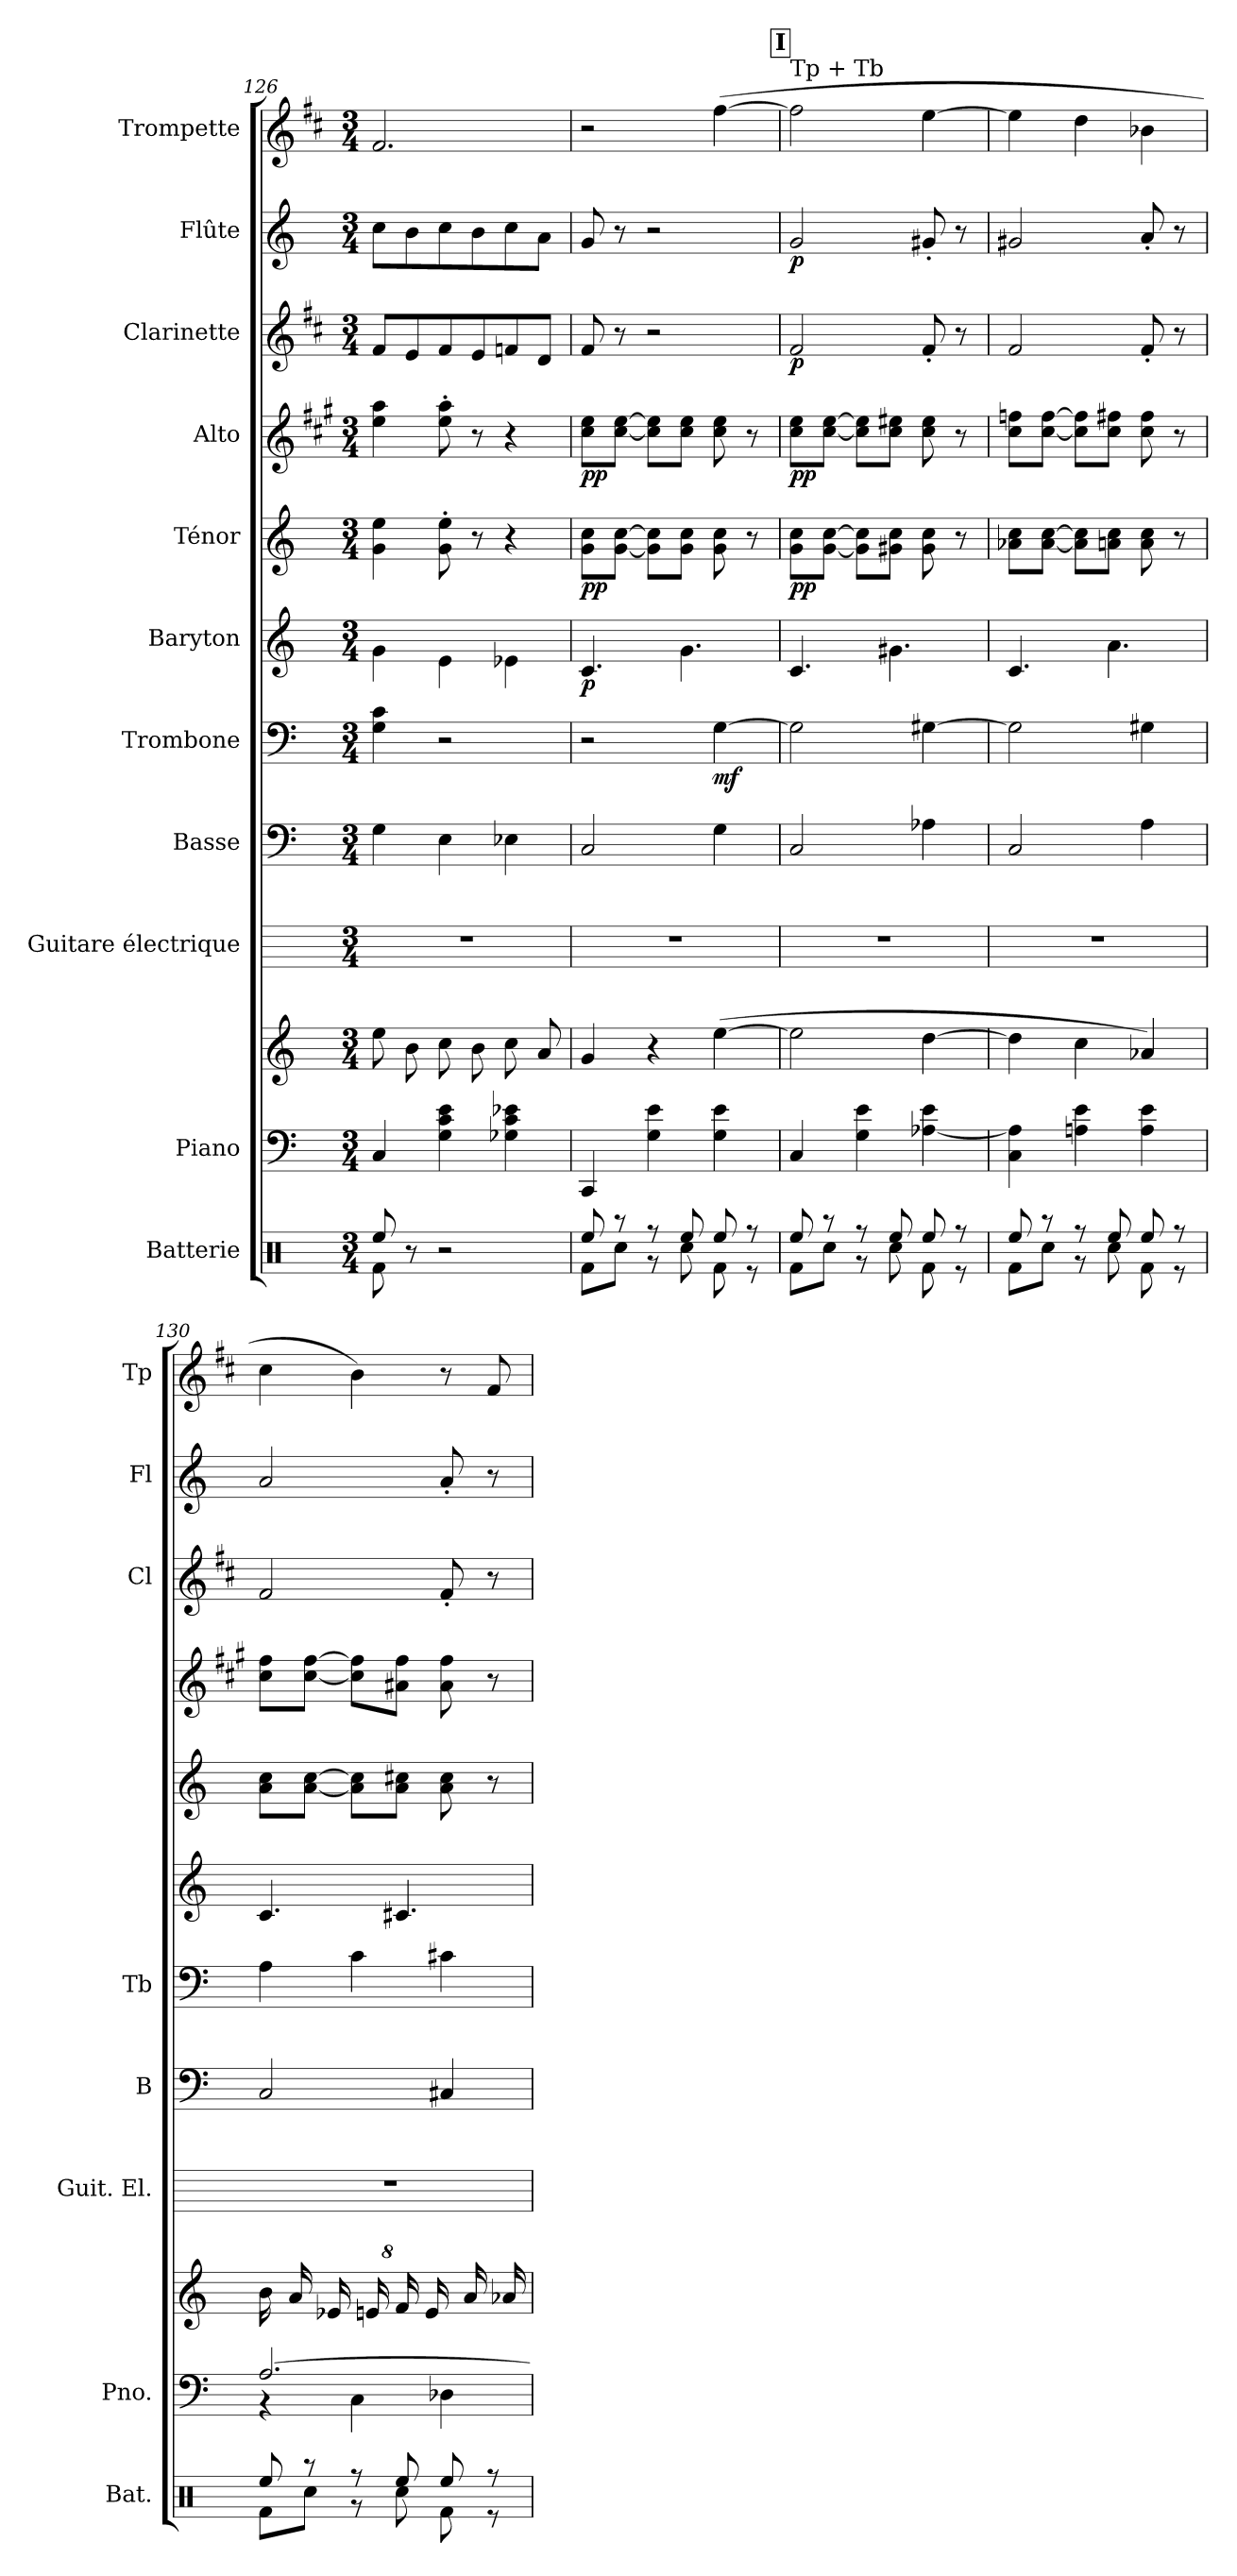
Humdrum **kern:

**kern	**kern	**kern	**kern	**kern	**kern	**dynam	**kern	**dynam	**kern	**dynam	**kern	**dynam	**kern	**dynam	**kern	**dynam	**kern
*part11	*part10	*part10	*part9	*part8	*part7	*part7	*part6	*part6	*part5	*part5	*part4	*part4	*part3	*part3	*part2	*part2	*part1
*staff12	*staff11	*staff10	*staff9	*staff8	*staff7	*staff7	*staff6	*staff6	*staff5	*staff5	*staff4	*staff4	*staff3	*staff3	*staff2	*staff2	*staff1
*I"Batterie	*I"Piano	*	*I"Guitare électrique	*I"Basse	*I"Trombone	*	*I"Baryton	*	*I"Ténor	*	*I"Alto	*	*I"Clarinette	*	*I"Flûte	*	*I"Trompette
*I'Bat.	*I'Pno.	*	*I'Guit. El.	*I'B	*I'Tb	*	*	*	*	*	*	*	*I'Cl	*	*I'Fl	*	*I'Tp
*clefX	*clefF4	*clefG2	*	*clefF4	*clefF4	*	*clefG2	*	*clefG2	*	*clefG2	*	*clefG2	*	*clefG2	*	*clefG2
*	*	*	*	*ITrd7c12	*	*	*ITrd12c21	*	*ITrd8c14	*	*ITrd5c9	*	*ITrd1c2	*	*	*	*ITrd1c2
*k[]	*k[]	*k[]	*k[]	*k[]	*k[]	*	*k[]	*	*k[]	*	*k[]	*	*k[]	*	*k[]	*	*k[]
*M3/4	*M3/4	*M3/4	*M3/4	*M3/4	*M3/4	*	*M3/4	*	*M3/4	*	*M3/4	*	*M3/4	*	*M3/4	*	*M3/4
=126	=126	=126	=126	=126	=126	=126	=126	=126	=126	=126	=126	=126	=126	=126	=126	=126	=126
*^	*	*	*	*	*	*	*	*	*	*	*	*	*	*	*	*	*
8Ree/	8Rf\	4C/	8ee\	2.r	4GG\	4G\ 4c\	.	4G\	.	4G\ 4e\	.	4g\ 4cc\	.	8e/L	.	8cc\L	.	2.e/
8r	2ryy	.	8b\	.	.	.	.	.	.	.	.	.	.	8d/	.	8b\	.	.
2r	.	4G\ 4c\ 4e\	8cc\	.	4EE\	2r	.	4E\	.	8G\' 8e\'	.	8g\' 8cc\'	.	8e/	.	8cc\	.	.
.	.	.	8b\	.	.	.	.	.	.	8r	.	8r	.	8d/	.	8b\	.	.
.	.	4G-X\ 4c\ 4e-X\	8cc\	.	4EE-X\	.	.	4E-X\	.	4r	.	4r	.	8e-X/	.	8cc\	.	.
.	8ryy	.	8a/	.	.	.	.	.	.	.	.	.	.	8c/J	.	8a\J	.	.
!!LO:PB:g=z
=127	=127	=127	=127	=127	=127	=127	=127	=127	=127	=127	=127	=127	=127	=127	=127	=127	=127	=127
!	!	!	!	!	!	!	!	!	!LO:DY:b	!	!LO:DY:b	!	!	!	!	!	!	!
!	!	!	!	!	!	!	!	!	!	!	!LO:DY:n=1:b	!	!LO:DY:b	!	!	!	!	!
!	!	!	!	!	!	!	!	!	!	!	!	!	!LO:DY:n=1:b	!	!	!	!	!
8Ree/	8Rf\L	4CC/	4g/	2.r	2CC/	2r	.	4.C/	p	8G\ 8c\L	p p	8e\ 8g\L	p p	8e/	.	8g/	.	2r
8r	8Rcc\J	.	.	.	.	.	.	.	.	[8G\ [8c\J	.	[8e\ [8g\J	.	8r	.	8r	.	.
8r	8r	4G\ 4e\	4r	.	.	.	.	.	.	8G\] 8c\]L	.	8e\] 8g\]L	.	2r	.	2r	.	.
8Ree/	8Rcc\	.	.	.	.	.	.	4.G\	.	8G\ 8c\J	.	8e\ 8g\J	.	.	.	.	.	.
!	!	!	!	!	!	!	!LO:DY:b	!	!	!	!	!	!	!	!	!	!	!
8Ree/	8Rf\	4G\ 4e\	(>[4ee\	.	4GG\	[4G\	mf	.	.	8G\ 8c\	.	8e\ 8g\	.	.	.	.	.	(>[4ee\
8r	8r	.	.	.	.	.	.	.	.	8r	.	8r	.	.	.	.	.	.
!!LO:REH:place=s1:a:fs=14:t=I
=128	=128	=128	=128	=128	=128	=128	=128	=128	=128	=128	=128	=128	=128	=128	=128	=128	=128	=128
!	!	!	!	!	!	!	!	!	!	!	!	!	!	!	!	!	!	!LO:TX:a:t=Tp + Tb
!	!	!	!	!	!	!	!	!	!	!	!LO:DY:b	!	!	!	!	!	!	!
!	!	!	!	!	!	!	!	!	!	!	!LO:DY:n=1:b	!	!LO:DY:b	!	!	!	!	!
!	!	!	!	!	!	!	!	!	!	!	!	!	!LO:DY:n=1:b	!	!LO:DY:b	!	!LO:DY:b	!
8Ree/	8Rf\L	4C/	2ee\]	2.r	2CC/	2G\]	.	4.C/	.	8G\ 8c\L	p p	8e\ 8g\L	p p	2e/	p	2g/	p	2ee\]
8r	8Rcc\J	.	.	.	.	.	.	.	.	[8G\ [8c\J	.	[8e\ [8g\J	.	.	.	.	.	.
8r	8r	4G\ 4e\	.	.	.	.	.	.	.	8G\] 8c\]L	.	8e\] 8g\]L	.	.	.	.	.	.
8Ree/	8Rcc\	.	.	.	.	.	.	4.G#X\	.	8G#X\ 8c\J	.	8e\ 8g#X\J	.	.	.	.	.	.
8Ree/	8Rf\	[4A-X\ 4e\	[4dd\	.	4AA-X\	[4G#X\	.	.	.	8G#\ 8c\	.	8e\ 8g#\	.	8e'/	.	8g#X'/	.	[4dd\
8r	8r	.	.	.	.	.	.	.	.	8r	.	8r	.	8r	.	8r	.	.
=129	=129	=129	=129	=129	=129	=129	=129	=129	=129	=129	=129	=129	=129	=129	=129	=129	=129	=129
8Ree/	8Rf\L	4C\ 4A-\]	4dd\]	2.r	2CC/	2G#\]	.	4.C/	.	8A-X\ 8c\L	.	8e\ 8a-X\L	.	2e/	.	2g#X/	.	4dd\]
8r	8Rcc\J	.	.	.	.	.	.	.	.	[8A-\ [8c\J	.	[8e\ [8a-\J	.	.	.	.	.	.
8r	8r	4An\ 4e\	4cc\	.	.	.	.	.	.	8A-\] 8c\]L	.	8e\] 8a-\]L	.	.	.	.	.	4cc\
8Ree/	8Rcc\	.	.	.	.	.	.	4.A\	.	8An\ 8c\J	.	8e\ 8an\J	.	.	.	.	.	.
8Ree/	8Rf\	4A\ 4e\	4a-X/)	.	4AA\	4G#X\	.	.	.	8A\ 8c\	.	8e\ 8a\	.	8e'/	.	8a'/	.	4a-X\
8r	8r	.	.	.	.	.	.	.	.	8r	.	8r	.	8r	.	8r	.	.
=130	=130	=130	=130	=130	=130	=130	=130	=130	=130	=130	=130	=130	=130	=130	=130	=130	=130	=130
*	*	*^	*	*	*	*	*	*	*	*	*	*	*	*	*	*	*	*
*	*	*	*	*Xbrackettup	*	*	*	*	*	*	*	*	*	*	*	*	*	*	*
8Ree/	8Rf\L	[2.A/	4r	32%3b\	2.r	2CC/	4A\	.	4.C/	.	8A\ 8c\L	.	8e\ 8a\L	.	2e/	.	2a/	.	4b\
.	.	.	.	32%3a/	.	.	.	.	.	.	.	.	.	.	.	.	.	.	.
8r	8Rcc\J	.	.	.	.	.	.	.	.	.	[8A\ [8c\J	.	[8e\ [8a\J	.	.	.	.	.	.
.	.	.	.	32%3e-X/	.	.	.	.	.	.	.	.	.	.	.	.	.	.	.
8r	8r	.	4C\	.	.	.	4c\	.	.	.	8A\] 8c\]L	.	8e\] 8a\]L	.	.	.	.	.	4a\)
.	.	.	.	32%3en/	.	.	.	.	.	.	.	.	.	.	.	.	.	.	.
8Ree/	8Rcc\	.	.	32%3f/	.	.	.	.	4.C#X/	.	8A\ 8c#X\J	.	8c#X\ 8a\J	.	.	.	.	.	.
.	.	.	.	32%3e/	.	.	.	.	.	.	.	.	.	.	.	.	.	.	.
8Ree/	8Rf\	.	4D-X\	.	.	4CC#X/	4c#X\	.	.	.	8A\ 8c#\	.	8c#\ 8a\	.	8e'/	.	8a'/	.	8r
.	.	.	.	32%3a/	.	.	.	.	.	.	.	.	.	.	.	.	.	.	.
8r	8r	.	.	.	.	.	.	.	.	.	8r	.	8r	.	8r	.	8r	.	8e/
.	.	.	.	32%3a-X/	.	.	.	.	.	.	.	.	.	.	.	.	.	.	.
*v	*v	*	*	*	*	*	*	*	*	*	*	*	*	*	*	*	*	*	*
*	*v	*v	*	*	*	*	*	*	*	*	*	*	*	*	*	*	*	*
=	=	=	=	=	=	=	=	=	=	=	=	=	=	=	=	=	=
*-	*-	*-	*-	*-	*-	*-	*-	*-	*-	*-	*-	*-	*-	*-	*-	*-	*-
